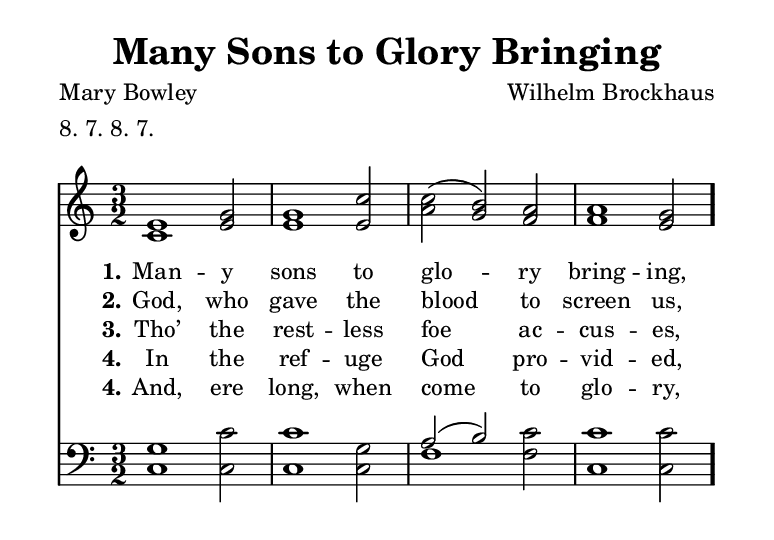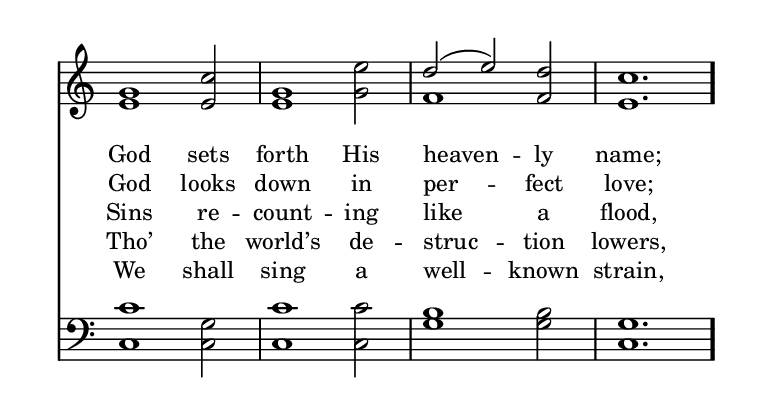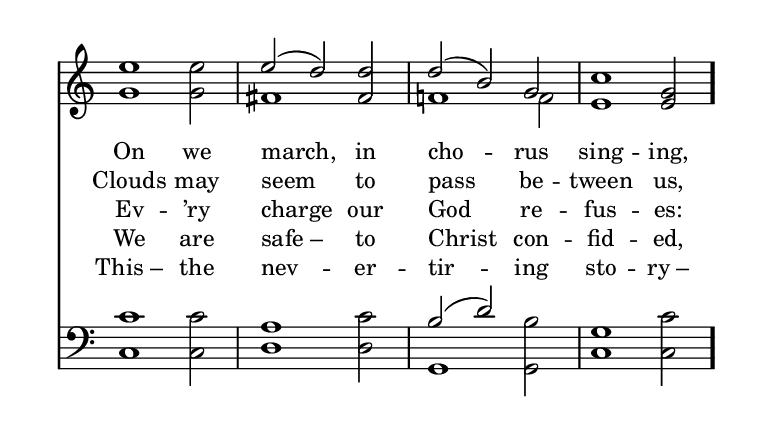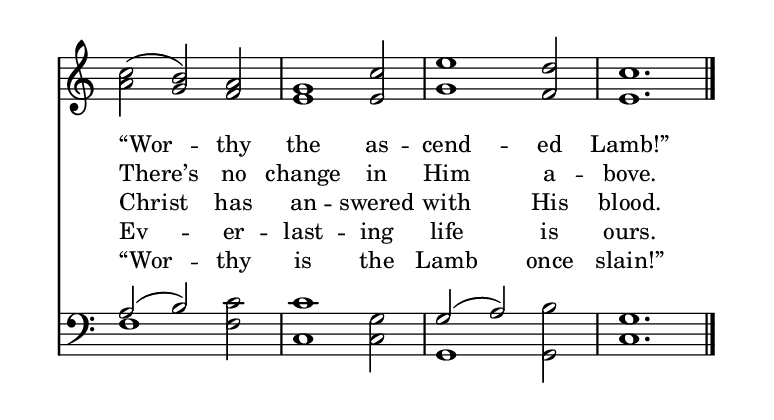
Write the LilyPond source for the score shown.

\include "common/global.ily"
\paper {
  \include "common/paper.ily"
  ragged-bottom = ##t
  systems-per-page = 1

}

\header{
  hymnnumber = "258"
  title = "Many Sons to Glory Bringing"
  tunename = "Rhineland"
  meter = "8. 7. 8. 7."
  poet = "Mary Bowley" % see https://hymnary.org/text/many_sons_to_glory_bringing
  composer = "Wilhelm Brockhaus" % see https://hymnary.org/tune/rhineland_brockhaus
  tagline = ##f
}

global = {
  \include "common/overrides.ily"
  \override Staff.TimeSignature.style = #'numbered
  \time 3/2
  \override Score.MetronomeMark.transparent = ##t % hide all fermata changes too
  \tempo 2=80
  \key c \major
  \autoBeamOff
}

notesSoprano = {
\global
\relative c' {

  e1 g2 | g1 c2 | c( b) a | a1 g2 |
  g1 c2 | g1 e'2 | d( e) d | c1. |
  e1 e2 | e( d) d | d( b) g | c1 g2 |
  c2( b) a | g1 c2 | e1 d2 | c1. |

  \bar "|."

}
}

notesAlto = {
\global
\relative e' {

  c1 e2 | e1 e2 | a( g) f | f1 e2 |
  e1 e2 | e1 g2 | f1 f2 | e1. |
  g1 g2 | fis1 fis2 | f!1 f2 | e1 e2 |
  a2( g) f | e1 e2 | g1 f2 | e1. |

}
}

notesTenor = {
\global
\relative a {

  g1 c2 | c1 g2 | a( b) c | c1 c2 |
  c1 g2 | c1 c2 | b1 b2 | g1. |
  c1 c2 | a1 c2 | b( d) b | g1 c2 |
  a2( b) c | c1 g2 | g( a) b | g1. |

}
}

notesBass = {
\global
\relative f {

  c1 c2 | c1 c2 | f1 f2 | c1 c2 |
  c1 c2 | c1 c2 | g'1 g2 | c,1. |
  c1 c2 | d1 d2 | g,1 g2 | c1 c2 |
  f1 f2 | c1 c2 | g1 g2 | c1. |

}
}

wordsA = \lyricmode {
\set stanza = "1."

Man -- y sons to glo -- ry bring -- ing, \bar "."
God sets forth His heaven -- ly name; \bar "."
On we march, in cho -- rus sing -- ing, \bar "."
“Wor -- thy the as -- cend -- ed Lamb!” \bar "."

}

wordsB = \lyricmode {
\set stanza = "2."

God, who gave the blood to screen us,
God looks down in per -- fect love;
Clouds may seem to pass be -- tween us,
There’s no change in Him a -- bove.

}

wordsC = \lyricmode {
\set stanza = "3."

Tho’ the rest -- less foe ac -- cus -- es, % original has "ac -- cus -- ses"
Sins re -- count -- ing like a flood,
Ev -- ’ry charge our God re -- fus -- es:
Christ has an -- swered with His blood.

}

wordsD = \lyricmode {
\set stanza = "4."

In the ref -- uge God pro -- vid -- ed,
Tho’ the world’s de -- struc -- tion lowers,
We are safe_– to Christ con -- fid -- ed,
Ev -- er -- last -- ing life is ours.

}

wordsE = \lyricmode {
\set stanza = "4."

And, ere long, when come to glo -- ry,
We shall sing a well -- known strain,
This_– the nev -- er -- tir -- ing sto -- ry_–
“Wor -- thy is the Lamb once slain!”

}

\score {
  \context ChoirStaff <<
    \context Staff = upper <<
      \set Staff.autoBeaming = ##f
      \set ChoirStaff.systemStartDelimiter = #'SystemStartBar
      \set ChoirStaff.printPartCombineTexts = ##f
      \partcombine #'(2 . 11) \notesSoprano \notesAlto
      \context NullVoice = sopranos { \voiceOne << \notesSoprano >> }
      \context Lyrics = one   \lyricsto sopranos \wordsA
      \context Lyrics = two   \lyricsto sopranos \wordsB
      \context Lyrics = three \lyricsto sopranos \wordsC
      \context Lyrics = four  \lyricsto sopranos \wordsD
      \context Lyrics = five  \lyricsto sopranos \wordsE
    >>
    \context Staff = men <<
      \set Staff.autoBeaming = ##f
      \clef bass
      \set ChoirStaff.printPartCombineTexts = ##f
      \partcombine #'(2 . 11) \notesTenor \notesBass
    >>
  >>
  \layout {
    \include "common/layout.ily"
  }
  #(cond ((ly:get-option 'eog-midi-permitted) #{ \midi{
    \include "common/midi.ily"
  } #}))
}

\version "2.19.49"  % necessary for upgrading to future LilyPond versions.

% vi:set et ts=2 sw=2 ai nocindent syntax=lilypond:
